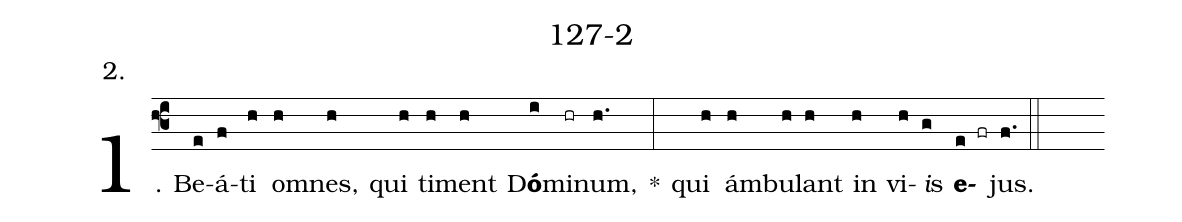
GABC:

name: 127-2;
annotation: 2.;
%%
(f3)1. Be(e)á(f)ti(h) om(h)nes,(h) qui(h) ti(h)ment(h) D<b>ó</b>(i)mi(hr)num,(h.) *(:) qui(h) ám(h)bu(h)lant(h) in(h) vi(h)<i>i</i>s(g) <b>e</b>(e fr)jus.(f.) (::)
